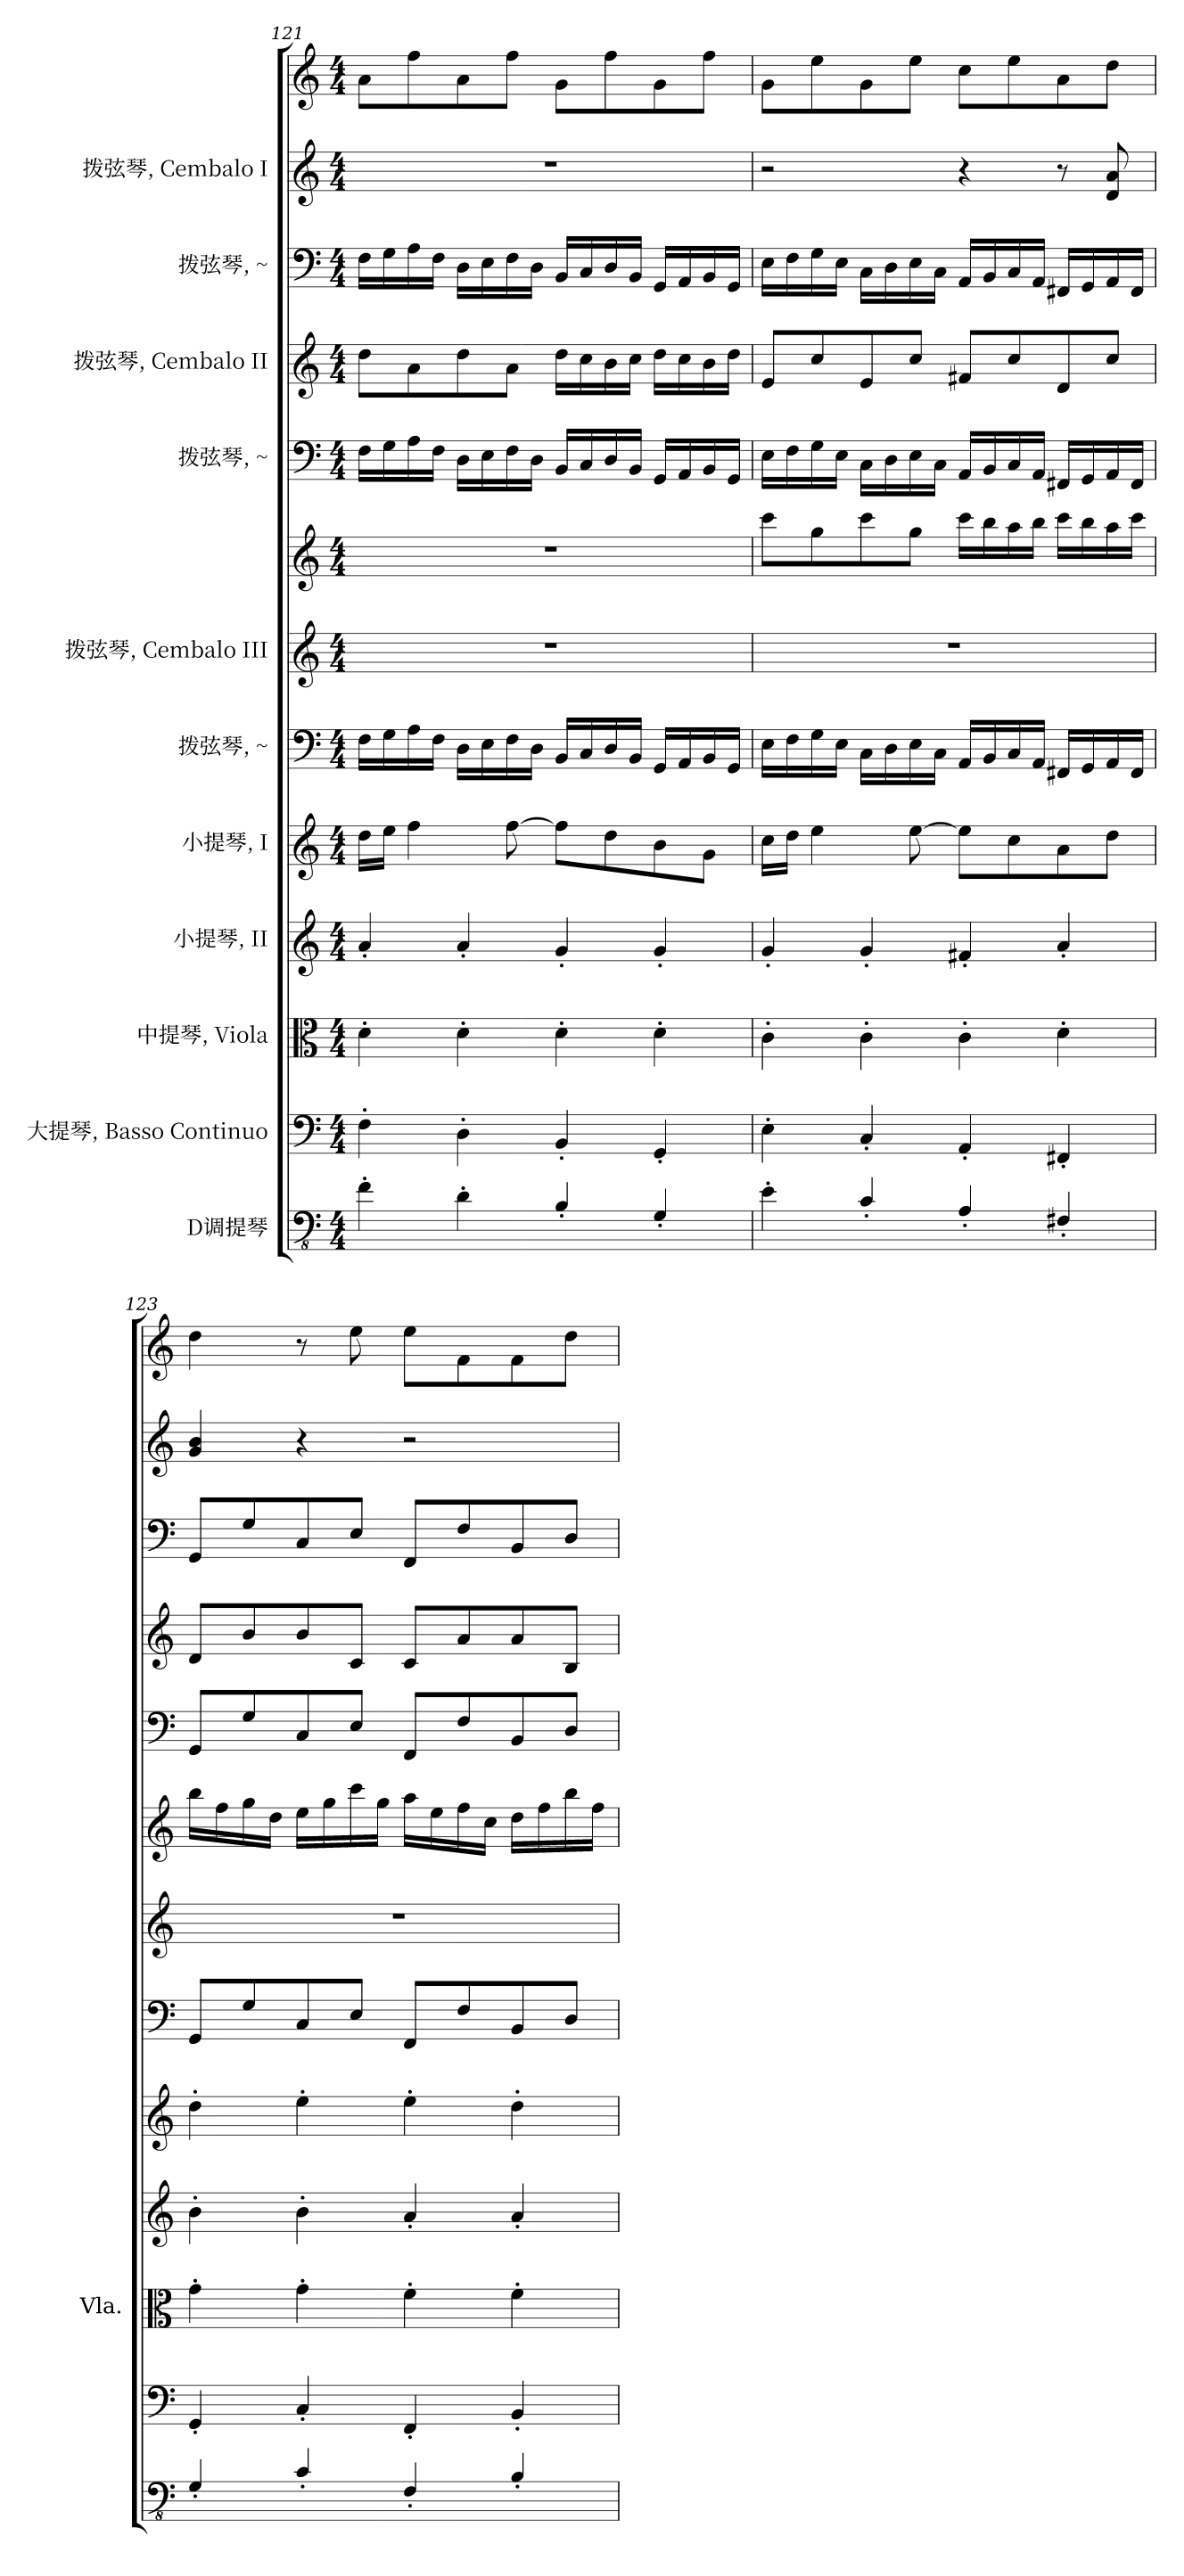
**kern	**kern	**kern	**kern	**kern	**kern	**kern	**kern	**kern	**kern	**kern	**kern	**kern
*part11	*part10	*part9	*part8	*part7	*part6	*part5	*part5	*part4	*part3	*part2	*part1	*part1
*staff13	*staff12	*staff11	*staff10	*staff9	*staff8	*staff7	*staff6	*staff5	*staff4	*staff3	*staff2	*staff1
*I"D调提琴	*I"大提琴, Basso Continuo	*I"中提琴, Viola	*I"小提琴, II	*I"小提琴, I	*I"拨弦琴, ~	*I"拨弦琴, Cembalo III	*	*I"拨弦琴, ~	*I"拨弦琴, Cembalo II	*I"拨弦琴, ~	*I"拨弦琴, Cembalo I	*
*	*	*I'Vla.	*	*	*	*	*	*	*	*	*	*
!!LO:PB:g=z
*clefFv4	*clefF4	*clefC3	*clefG2	*clefG2	*clefF4	*clefG2	*clefG2	*clefF4	*clefG2	*clefF4	*clefG2	*clefG2
*ITrd7c12	*	*	*	*	*	*	*	*	*	*	*	*
*k[]	*k[]	*k[]	*k[]	*k[]	*k[]	*k[]	*k[]	*k[]	*k[]	*k[]	*k[]	*k[]
*M4/4	*M4/4	*M4/4	*M4/4	*M4/4	*M4/4	*M4/4	*M4/4	*M4/4	*M4/4	*M4/4	*M4/4	*M4/4
=121	=121	=121	=121	=121	=121	=121	=121	=121	=121	=121	=121	=121
4FF'\	4F'\	4d'\	4a'/	16dd\LL	16F\LL	1r	1r	16F\LL	8dd\L	16F\LL	1r	8a\L
.	.	.	.	16ee\JJ	16G\	.	.	16G\	.	16G\	.	.
.	.	.	.	4ff\	16A\	.	.	16A\	8a\	16A\	.	8ff\
.	.	.	.	.	16F\JJ	.	.	16F\JJ	.	16F\JJ	.	.
4DD'\	4D'\	4d'\	4a'/	.	16D\LL	.	.	16D\LL	8dd\	16D\LL	.	8a\
.	.	.	.	.	16E\	.	.	16E\	.	16E\	.	.
.	.	.	.	[8ff\	16F\	.	.	16F\	8a\J	16F\	.	8ff\J
.	.	.	.	.	16D\JJ	.	.	16D\JJ	.	16D\JJ	.	.
4BBB'/	4BB'/	4d'\	4g'/	8ff\L]	16BB/LL	.	.	16BB/LL	16dd\LL	16BB/LL	.	8g\L
.	.	.	.	.	16C/	.	.	16C/	16cc\	16C/	.	.
.	.	.	.	8dd\	16D/	.	.	16D/	16b\	16D/	.	8ff\
.	.	.	.	.	16BB/JJ	.	.	16BB/JJ	16cc\JJ	16BB/JJ	.	.
4GGG'/	4GG'/	4d'\	4g'/	8b\	16GG/LL	.	.	16GG/LL	16dd\LL	16GG/LL	.	8g\
.	.	.	.	.	16AA/	.	.	16AA/	16cc\	16AA/	.	.
.	.	.	.	8g\J	16BB/	.	.	16BB/	16b\	16BB/	.	8ff\J
.	.	.	.	.	16GG/JJ	.	.	16GG/JJ	16dd\JJ	16GG/JJ	.	.
=122	=122	=122	=122	=122	=122	=122	=122	=122	=122	=122	=122	=122
4EE'\	4E'\	4c'\	4g'/	16cc\LL	16E\LL	1r	8ccc\L	16E\LL	8e/L	16E\LL	2r	8g\L
.	.	.	.	16dd\JJ	16F\	.	.	16F\	.	16F\	.	.
.	.	.	.	4ee\	16G\	.	8gg\	16G\	8cc/	16G\	.	8ee\
.	.	.	.	.	16E\JJ	.	.	16E\JJ	.	16E\JJ	.	.
4CC'/	4C'/	4c'\	4g'/	.	16C\LL	.	8ccc\	16C\LL	8e/	16C\LL	.	8g\
.	.	.	.	.	16D\	.	.	16D\	.	16D\	.	.
.	.	.	.	[8ee\	16E\	.	8gg\J	16E\	8cc/J	16E\	.	8ee\J
.	.	.	.	.	16C\JJ	.	.	16C\JJ	.	16C\JJ	.	.
4AAA'/	4AA'/	4c'\	4f#X'/	8ee\L]	16AA/LL	.	16ccc\LL	16AA/LL	8f#X/L	16AA/LL	4r	8cc\L
.	.	.	.	.	16BB/	.	16bb\	16BB/	.	16BB/	.	.
.	.	.	.	8cc\	16C/	.	16aa\	16C/	8cc/	16C/	.	8ee\
.	.	.	.	.	16AA/JJ	.	16bb\JJ	16AA/JJ	.	16AA/JJ	.	.
4FFF#X'/	4FF#X'/	4d'\	4a'/	8a\	16FF#X/LL	.	16ccc\LL	16FF#X/LL	8d/	16FF#X/LL	8r	8a\
.	.	.	.	.	16GG/	.	16bb\	16GG/	.	16GG/	.	.
.	.	.	.	8dd\J	16AA/	.	16aa\	16AA/	8cc/J	16AA/	8d/ 8a/	8dd\J
.	.	.	.	.	16FF#/JJ	.	16ccc\JJ	16FF#/JJ	.	16FF#/JJ	.	.
!!LO:PB:g=z
=123	=123	=123	=123	=123	=123	=123	=123	=123	=123	=123	=123	=123
4GGG'/	4GG'/	4g'\	4b'\	4dd'\	8GG/L	1r	16bb\LL	8GG/L	8d/L	8GG/L	4g/ 4b/	4dd\
.	.	.	.	.	.	.	16ff\	.	.	.	.	.
.	.	.	.	.	8G/	.	16gg\	8G/	8b/	8G/	.	.
.	.	.	.	.	.	.	16dd\JJ	.	.	.	.	.
4CC'/	4C'/	4g'\	4b'\	4ee'\	8C/	.	16ee\LL	8C/	8b/	8C/	4r	8r
.	.	.	.	.	.	.	16gg\	.	.	.	.	.
.	.	.	.	.	8E/J	.	16ccc\	8E/J	8c/J	8E/J	.	8ee\
.	.	.	.	.	.	.	16gg\JJ	.	.	.	.	.
4FFF'/	4FF'/	4f'\	4a'/	4ee'\	8FF/L	.	16aa\LL	8FF/L	8c/L	8FF/L	2r	8ee\L
.	.	.	.	.	.	.	16ee\	.	.	.	.	.
.	.	.	.	.	8F/	.	16ff\	8F/	8a/	8F/	.	8f\
.	.	.	.	.	.	.	16cc\JJ	.	.	.	.	.
4BBB'/	4BB'/	4f'\	4a'/	4dd'\	8BB/	.	16dd\LL	8BB/	8a/	8BB/	.	8f\
.	.	.	.	.	.	.	16ff\	.	.	.	.	.
.	.	.	.	.	8D/J	.	16bb\	8D/J	8B/J	8D/J	.	8dd\J
.	.	.	.	.	.	.	16ff\JJ	.	.	.	.	.
=	=	=	=	=	=	=	=	=	=	=	=	=
*-	*-	*-	*-	*-	*-	*-	*-	*-	*-	*-	*-	*-
